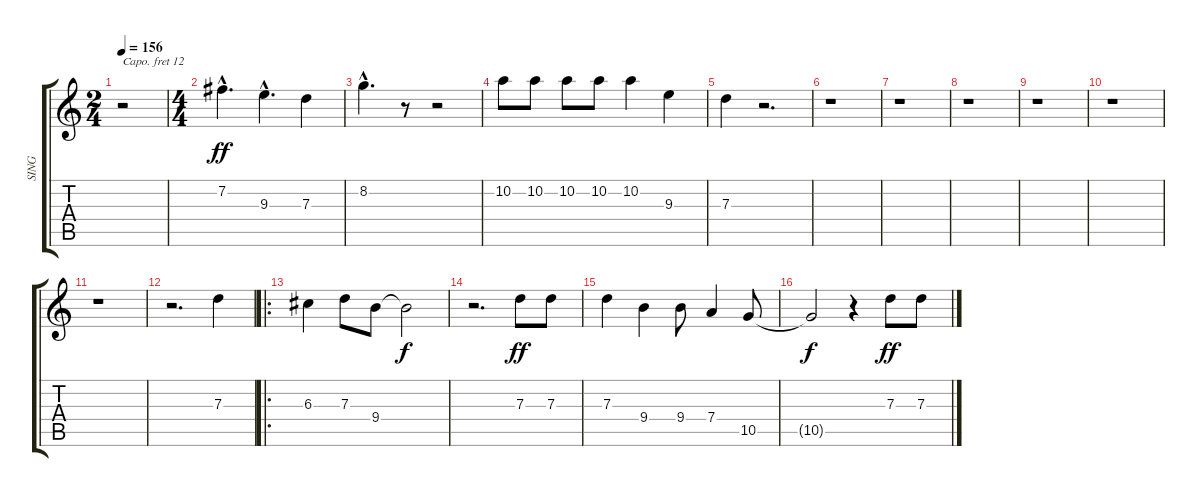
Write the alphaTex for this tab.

\track ("SING" "SING") {instrument panflute}
\staff {score tabs}
\capo 12
\tuning (E4 B3 G3 D3 A2 E2) {hide}
\ts (2 4)
\tempo 156
\clef g2
\ks c
r.2{dy ff instrument panflute} |
\ts (4 4)
7.2{hac}.4{d} 9.3{hac}.4{d} 7.3.4 |
8.2{hac}.4{d} r.8 r.2 |
10.2.8 10.2.8 10.2.8 10.2.8 10.2.4 9.3.4 |
7.3.4 r.2{d} |
r.1 |
r.1 |
r.1 |
r.1 |
r.1 |
r.1 |
r.2{d} 7.3.4 |
\ro
6.3.4 7.3.8 9.4.8 9.4{t}.2{dy f} |
r.2{d} 7.3.8{dy ff} 7.3.8 |
7.3.4 9.4.4 9.4.8 7.4.4 10.5.8 |
10.5{t}.2{dy f} r.4 7.3.8{dy ff} 7.3.8
